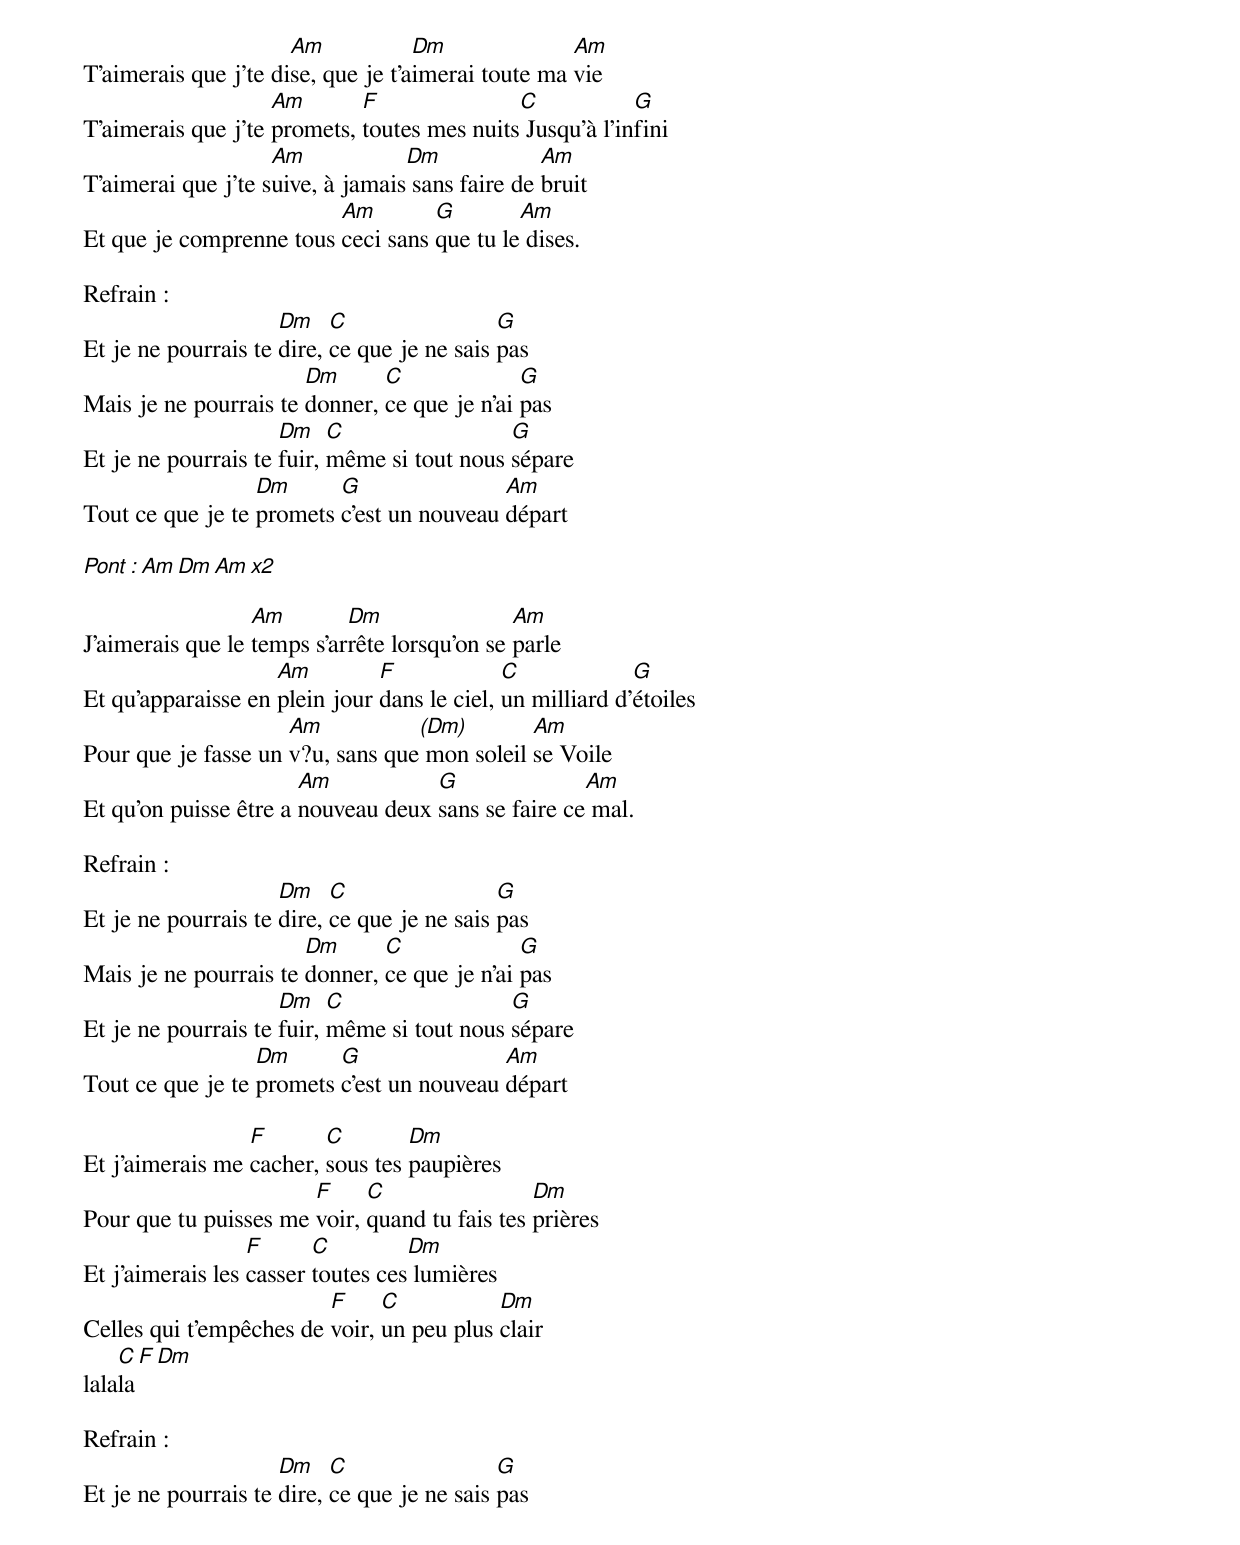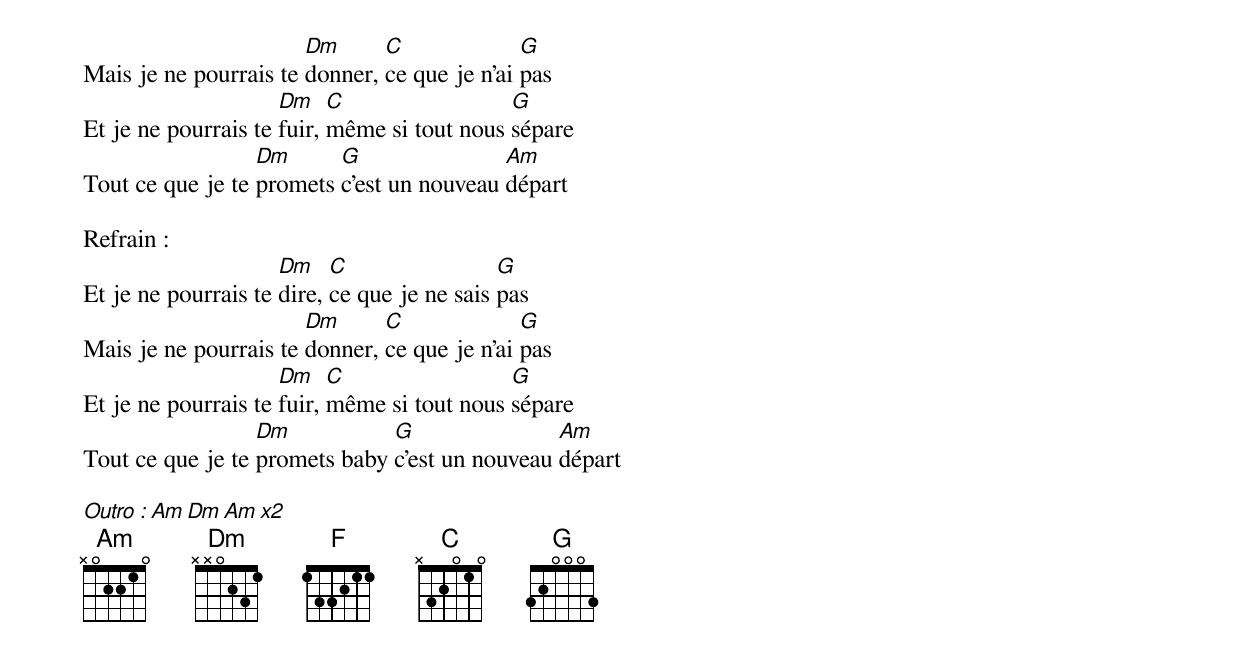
                      Am            Dm              Am
T'aimerais que j'te dise, que je t'aimerai toute ma vie
                    Am       F               C            G
T'aimerais que j'te promets, toutes mes nuits Jusqu'à l'infini
                    Am            Dm             Am
T'aimerai que j'te suive, à jamais sans faire de bruit
                         Am        G        Am
Et que je comprenne tous ceci sans que tu le dises.

Refrain :
                     Dm    C                 G
Et je ne pourrais te dire, ce que je ne sais pas
                       Dm      C              G
Mais je ne pourrais te donner, ce que je n'ai pas
                     Dm    C                 G
Et je ne pourrais te fuir, même si tout nous sépare
                  Dm      G                Am
Tout ce que je te promets c'est un nouveau départ

Pont : Am Dm Am x2

                  Am        Dm                Am
J'aimerais que le temps s'arrête lorsqu'on se parle
                    Am         F             C             G
Et qu'apparaisse en plein jour dans le ciel, un milliard d'étoiles
                     Am           (Dm)        Am
Pour que je fasse un v?u, sans que mon soleil se Voile
                       Am           G               Am
Et qu'on puisse être a nouveau deux sans se faire ce mal.

Refrain :
                     Dm    C                 G
Et je ne pourrais te dire, ce que je ne sais pas
                       Dm      C              G
Mais je ne pourrais te donner, ce que je n'ai pas
                     Dm    C                 G
Et je ne pourrais te fuir, même si tout nous sépare
                  Dm      G                Am
Tout ce que je te promets c'est un nouveau départ

                 F       C        Dm
Et j'aimerais me cacher, sous tes paupières
                       F     C                 Dm
Pour que tu puisses me voir, quand tu fais tes prières
                  F      C         Dm
Et j'aimerais les casser toutes ces lumières
                         F     C           Dm
Celles qui t'empêches de voir, un peu plus clair
    C       F      Dm
lalala

Refrain :
                     Dm    C                 G
Et je ne pourrais te dire, ce que je ne sais pas
                       Dm      C              G
Mais je ne pourrais te donner, ce que je n'ai pas
                     Dm    C                 G
Et je ne pourrais te fuir, même si tout nous sépare
                  Dm      G                Am
Tout ce que je te promets c'est un nouveau départ

Refrain :
                     Dm    C                 G
Et je ne pourrais te dire, ce que je ne sais pas
                       Dm      C              G
Mais je ne pourrais te donner, ce que je n'ai pas
                     Dm    C                 G
Et je ne pourrais te fuir, même si tout nous sépare
                  Dm           G                Am
Tout ce que je te promets baby c'est un nouveau départ

Outro : Am Dm Am x2
